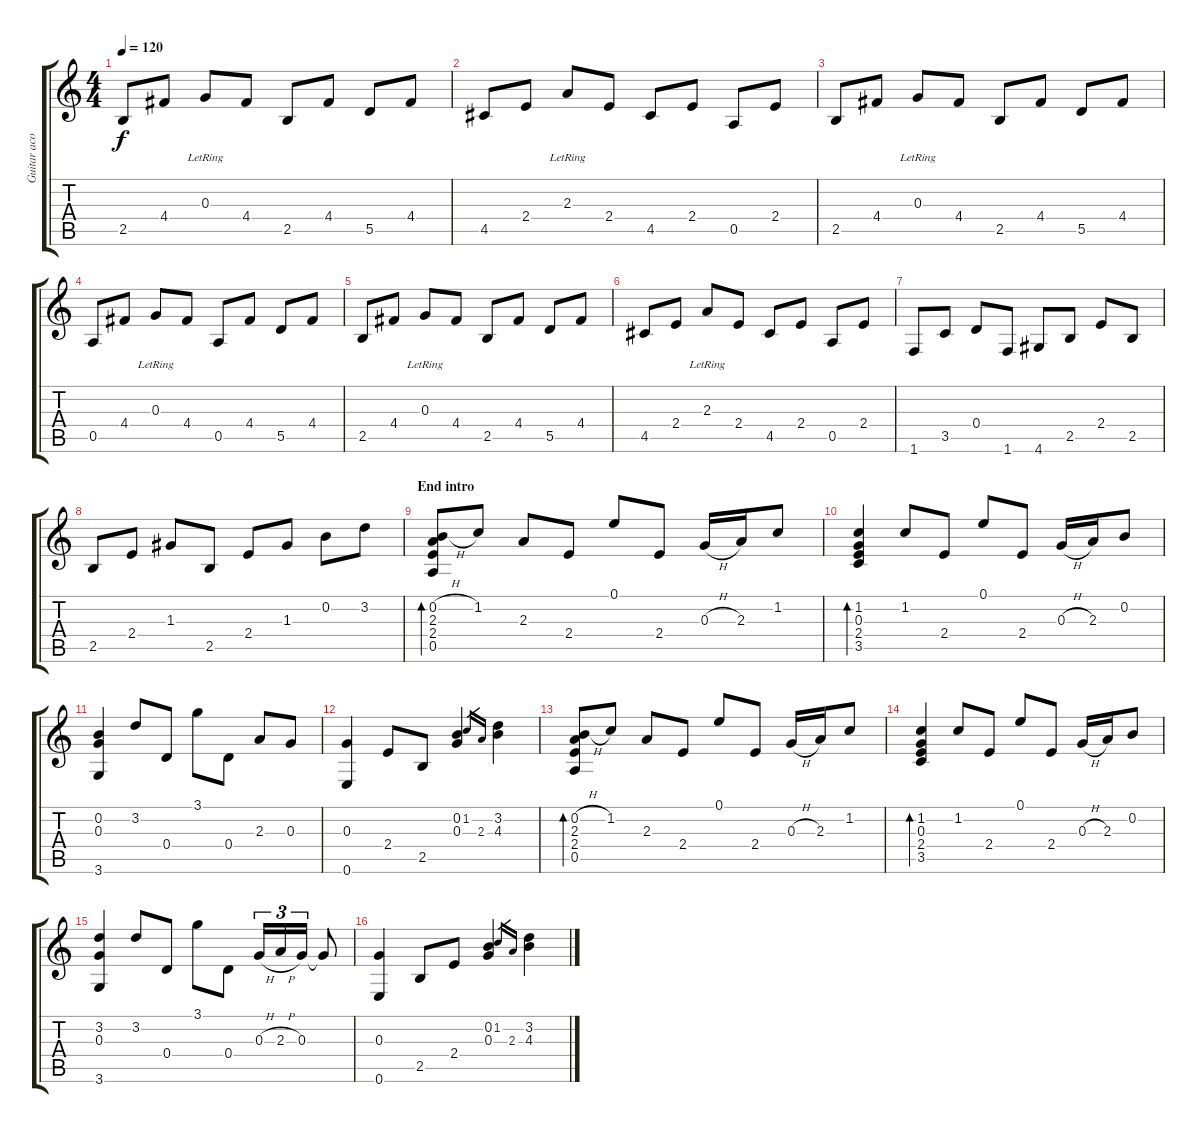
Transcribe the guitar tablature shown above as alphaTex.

\track ("Guitar acoustic 2" "Guitar aco") {instrument acousticguitarsteel}
\staff {score tabs}
\tuning (E4 B3 G3 D3 A2 E2) {hide}
\ts (4 4)
\tempo 120
\clef g2
\ks c
2.5.8{dy f} 4.4.8 0.3{lr}.8 4.4.8 2.5.8 4.4.8 5.5.8 4.4.8 |
4.5.8 2.4.8 2.3{lr}.8 2.4.8 4.5.8 2.4.8 0.5.8 2.4.8 |
2.5.8 4.4.8 0.3{lr}.8 4.4.8 2.5.8 4.4.8 5.5.8 4.4.8 |
0.5.8 4.4.8 0.3{lr}.8 4.4.8 0.5.8 4.4.8 5.5.8 4.4.8 |
2.5.8 4.4.8 0.3{lr}.8 4.4.8 2.5.8 4.4.8 5.5.8 4.4.8 |
4.5.8 2.4.8 2.3{lr}.8 2.4.8 4.5.8 2.4.8 0.5.8 2.4.8 |
1.6.8 3.5.8 0.4.8 1.6.8 4.6.8 2.5.8 2.4.8 2.5.8 |
2.5.8 2.4.8 1.3.8 2.5.8 2.4.8 1.3.8 0.2.8 3.2.8 |
\section ("" "End intro")
(0.2{h} 2.3 2.4 0.5).8{bd 60} 1.2.8 2.3.8 2.4.8 0.1.8 2.4.8 0.3{h}.16 2.3.16 1.2.8 |
(1.2 0.3 2.4 3.5).4{bd 30} 1.2.8 2.4.8 0.1.8 2.4.8 0.3{h}.16 2.3.16 0.2.8 |
(0.2 0.3 3.6).4 3.2.8 0.4.8 3.1.8 0.4.8 2.3.8 0.3.8 |
(0.3 0.6).4 2.4.8 2.5.8 (0.2 0.3).4 1.2.16{gr} 2.3.16{gr} (3.2 4.3).4 |
(0.2{h} 2.3 2.4 0.5).8{bd 120} 1.2.8 2.3.8 2.4.8 0.1.8 2.4.8 0.3{h}.16 2.3.16 1.2.8 |
(1.2 0.3 2.4 3.5).4{bd 120} 1.2.8 2.4.8 0.1.8 2.4.8 0.3{h}.16 2.3.16 0.2.8 |
(3.2 0.3 3.6).4 3.2.8 0.4.8 3.1.8 0.4.8 0.3{h}.16{tu (3 2)} 2.3{h}.16{tu (3 2)} 0.3.16{tu (3 2)} 0.3{t}.8 |
(0.3 0.6).4 2.5.8 2.4.8 (0.2 0.3).4 1.2.16{gr} 2.3.16{gr} (3.2 4.3).4
